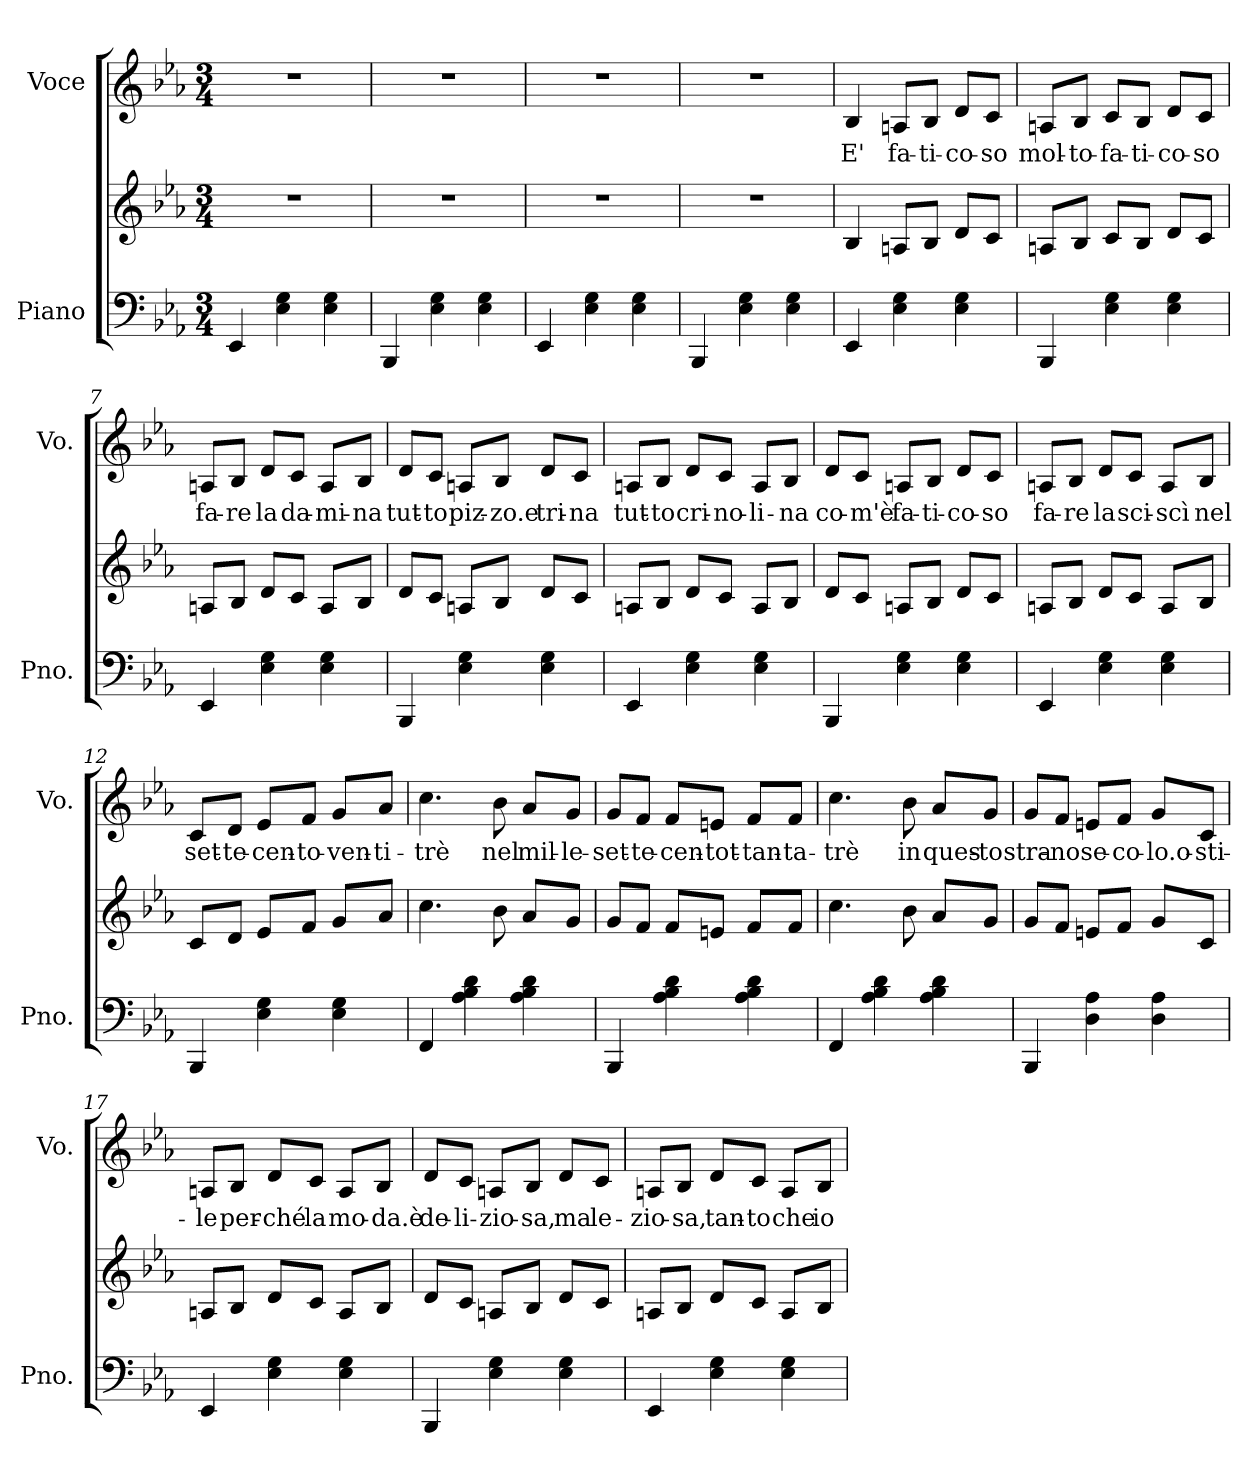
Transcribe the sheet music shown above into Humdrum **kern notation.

**kern	**kern	**kern	**text
*part2	*part2	*part1	*part1
*staff3	*staff2	*staff1	*staff1
*I"Piano	*	*I"Voce	*
*I'Pno.	*	*I'Vo.	*
*clefF4	*clefG2	*clefG2	*
*k[b-e-a-]	*k[b-e-a-]	*k[b-e-a-]	*
*M3/4	*M3/4	*M3/4	*
=1	=1	=1	=1
4EE-/	2.r	2.r	.
4E-\ 4G\	.	.	.
4E-\ 4G\	.	.	.
=2	=2	=2	=2
4BBB-/	2.r	2.r	.
4E-\ 4G\	.	.	.
4E-\ 4G\	.	.	.
=3	=3	=3	=3
4EE-/	2.r	2.r	.
4E-\ 4G\	.	.	.
4E-\ 4G\	.	.	.
=4	=4	=4	=4
4BBB-/	2.r	2.r	.
4E-\ 4G\	.	.	.
4E-\ 4G\	.	.	.
=5	=5	=5	=5
!	!	!	!LO:LY:b
4EE-/	4B-/	4B-/	E'
!	!	!	!LO:LY:b
4E-\ 4G\	8An/L	8An/L	fa-
!	!	!	!LO:LY:b
.	8B-/J	8B-/J	-ti-
!	!	!	!LO:LY:b
4E-\ 4G\	8d/L	8d/L	-co-
!	!	!	!LO:LY:b
.	8c/J	8c/J	-so
=6	=6	=6	=6
!	!	!	!LO:LY:b
4BBB-/	8An/L	8An/L	mol-
!	!	!	!LO:LY:b
.	8B-/J	8B-/J	-to-
!	!	!	!LO:LY:b
4E-\ 4G\	8c/L	8c/L	-fa-
!	!	!	!LO:LY:b
.	8B-/J	8B-/J	-ti-
!	!	!	!LO:LY:b
4E-\ 4G\	8d/L	8d/L	-co-
!	!	!	!LO:LY:b
.	8c/J	8c/J	-so
!!LO:LB:g=z
=7	=7	=7	=7
!	!	!	!LO:LY:b
4EE-/	8An/L	8An/L	fa-
!	!	!	!LO:LY:b
.	8B-/J	8B-/J	-re
!	!	!	!LO:LY:b
4E-\ 4G\	8d/L	8d/L	la
!	!	!	!LO:LY:b
.	8c/J	8c/J	da-
!	!	!	!LO:LY:b
4E-\ 4G\	8A/L	8A/L	-mi-
!	!	!	!LO:LY:b
.	8B-/J	8B-/J	-na
=8	=8	=8	=8
!	!	!	!LO:LY:b
4BBB-/	8d/L	8d/L	tut-
!	!	!	!LO:LY:b
.	8c/J	8c/J	-to
!	!	!	!LO:LY:b
4E-\ 4G\	8An/L	8An/L	piz-
!	!	!	!LO:LY:b
.	8B-/J	8B-/J	-zo.e
!	!	!	!LO:LY:b
4E-\ 4G\	8d/L	8d/L	tri-
!	!	!	!LO:LY:b
.	8c/J	8c/J	-na
=9	=9	=9	=9
!	!	!	!LO:LY:b
4EE-/	8An/L	8An/L	tut-
!	!	!	!LO:LY:b
.	8B-/J	8B-/J	-to
!	!	!	!LO:LY:b
4E-\ 4G\	8d/L	8d/L	cri-
!	!	!	!LO:LY:b
.	8c/J	8c/J	-no-
!	!	!	!LO:LY:b
4E-\ 4G\	8A/L	8A/L	-li-
!	!	!	!LO:LY:b
.	8B-/J	8B-/J	-na
=10	=10	=10	=10
!	!	!	!LO:LY:b
4BBB-/	8d/L	8d/L	co-
!	!	!	!LO:LY:b
.	8c/J	8c/J	-m'è
!	!	!	!LO:LY:b
4E-\ 4G\	8An/L	8An/L	fa-
!	!	!	!LO:LY:b
.	8B-/J	8B-/J	-ti-
!	!	!	!LO:LY:b
4E-\ 4G\	8d/L	8d/L	-co-
!	!	!	!LO:LY:b
.	8c/J	8c/J	-so
!!LO:LB:g=z
=11	=11	=11	=11
!	!	!	!LO:LY:b
4EE-/	8An/L	8An/L	fa-
!	!	!	!LO:LY:b
.	8B-/J	8B-/J	-re
!	!	!	!LO:LY:b
4E-\ 4G\	8d/L	8d/L	la
!	!	!	!LO:LY:b
.	8c/J	8c/J	sci-
!	!	!	!LO:LY:b
4E-\ 4G\	8A/L	8A/L	-scì
!	!	!	!LO:LY:b
.	8B-/J	8B-/J	nel
=12	=12	=12	=12
!	!	!	!LO:LY:b
4BBB-/	8c/L	8c/L	set-
!	!	!	!LO:LY:b
.	8d/J	8d/J	-te-
!	!	!	!LO:LY:b
4E-\ 4G\	8e-/L	8e-/L	-cen-
!	!	!	!LO:LY:b
.	8f/J	8f/J	-to-
!	!	!	!LO:LY:b
4E-\ 4G\	8g/L	8g/L	-ven-
!	!	!	!LO:LY:b
.	8a-/J	8a-/J	-ti-
=13	=13	=13	=13
!	!	!	!LO:LY:b
4FF/	4.cc\	4.cc\	-trè
4A-\ 4B-\ 4d\	.	.	.
!	!	!	!LO:LY:b
.	8b-\	8b-\	nel
!	!	!	!LO:LY:b
4A-\ 4B-\ 4d\	8a-/L	8a-/L	mil-
!	!	!	!LO:LY:b
.	8g/J	8g/J	-le-
=14	=14	=14	=14
!	!	!	!LO:LY:b
4BBB-/	8g/L	8g/L	-set-
!	!	!	!LO:LY:b
.	8f/J	8f/J	-te-
!	!	!	!LO:LY:b
4A-\ 4B-\ 4d\	8f/L	8f/L	-cen-
!	!	!	!LO:LY:b
.	8en/J	8en/J	-tot-
!	!	!	!LO:LY:b
4A-\ 4B-\ 4d\	8f/L	8f/L	-tan-
!	!	!	!LO:LY:b
.	8f/J	8f/J	-ta-
!!LO:PB:g=z
=15	=15	=15	=15
!	!	!	!LO:LY:b
4FF/	4.cc\	4.cc\	-trè
4A-\ 4B-\ 4d\	.	.	.
!	!	!	!LO:LY:b
.	8b-\	8b-\	in
!	!	!	!LO:LY:b
4A-\ 4B-\ 4d\	8a-/L	8a-/L	ques-
!	!	!	!LO:LY:b
.	8g/J	8g/J	-to
=16	=16	=16	=16
!	!	!	!LO:LY:b
4BBB-/	8g/L	8g/L	stra-
!	!	!	!LO:LY:b
.	8f/J	8f/J	-no
!	!	!	!LO:LY:b
4D\ 4A-\	8en/L	8en/L	se-
!	!	!	!LO:LY:b
.	8f/J	8f/J	-co-
!	!	!	!LO:LY:b
4D\ 4A-\	8g/L	8g/L	-lo.o-
!	!	!	!LO:LY:b
.	8c/J	8c/J	-sti-
=17	=17	=17	=17
!	!	!	!LO:LY:b
4EE-/	8An/L	8An/L	-le
!	!	!	!LO:LY:b
.	8B-/J	8B-/J	per-
!	!	!	!LO:LY:b
4E-\ 4G\	8d/L	8d/L	-ché
!	!	!	!LO:LY:b
.	8c/J	8c/J	la
!	!	!	!LO:LY:b
4E-\ 4G\	8A/L	8A/L	mo-
!	!	!	!LO:LY:b
.	8B-/J	8B-/J	-da.è
=18	=18	=18	=18
!	!	!	!LO:LY:b
4BBB-/	8d/L	8d/L	de-
!	!	!	!LO:LY:b
.	8c/J	8c/J	-li-
!	!	!	!LO:LY:b
4E-\ 4G\	8An/L	8An/L	-zio-
!	!	!	!LO:LY:b
.	8B-/J	8B-/J	-sa,
!	!	!	!LO:LY:b
4E-\ 4G\	8d/L	8d/L	ma
!	!	!	!LO:LY:b
.	8c/J	8c/J	le-
!!LO:LB:g=z
=19	=19	=19	=19
!	!	!	!LO:LY:b
4EE-/	8An/L	8An/L	-zio-
!	!	!	!LO:LY:b
.	8B-/J	8B-/J	-sa,
!	!	!	!LO:LY:b
4E-\ 4G\	8d/L	8d/L	tan-
!	!	!	!LO:LY:b
.	8c/J	8c/J	-to
!	!	!	!LO:LY:b
4E-\ 4G\	8A/L	8A/L	che
!	!	!	!LO:LY:b
.	8B-/J	8B-/J	io
=	=	=	=
*-	*-	*-	*-
